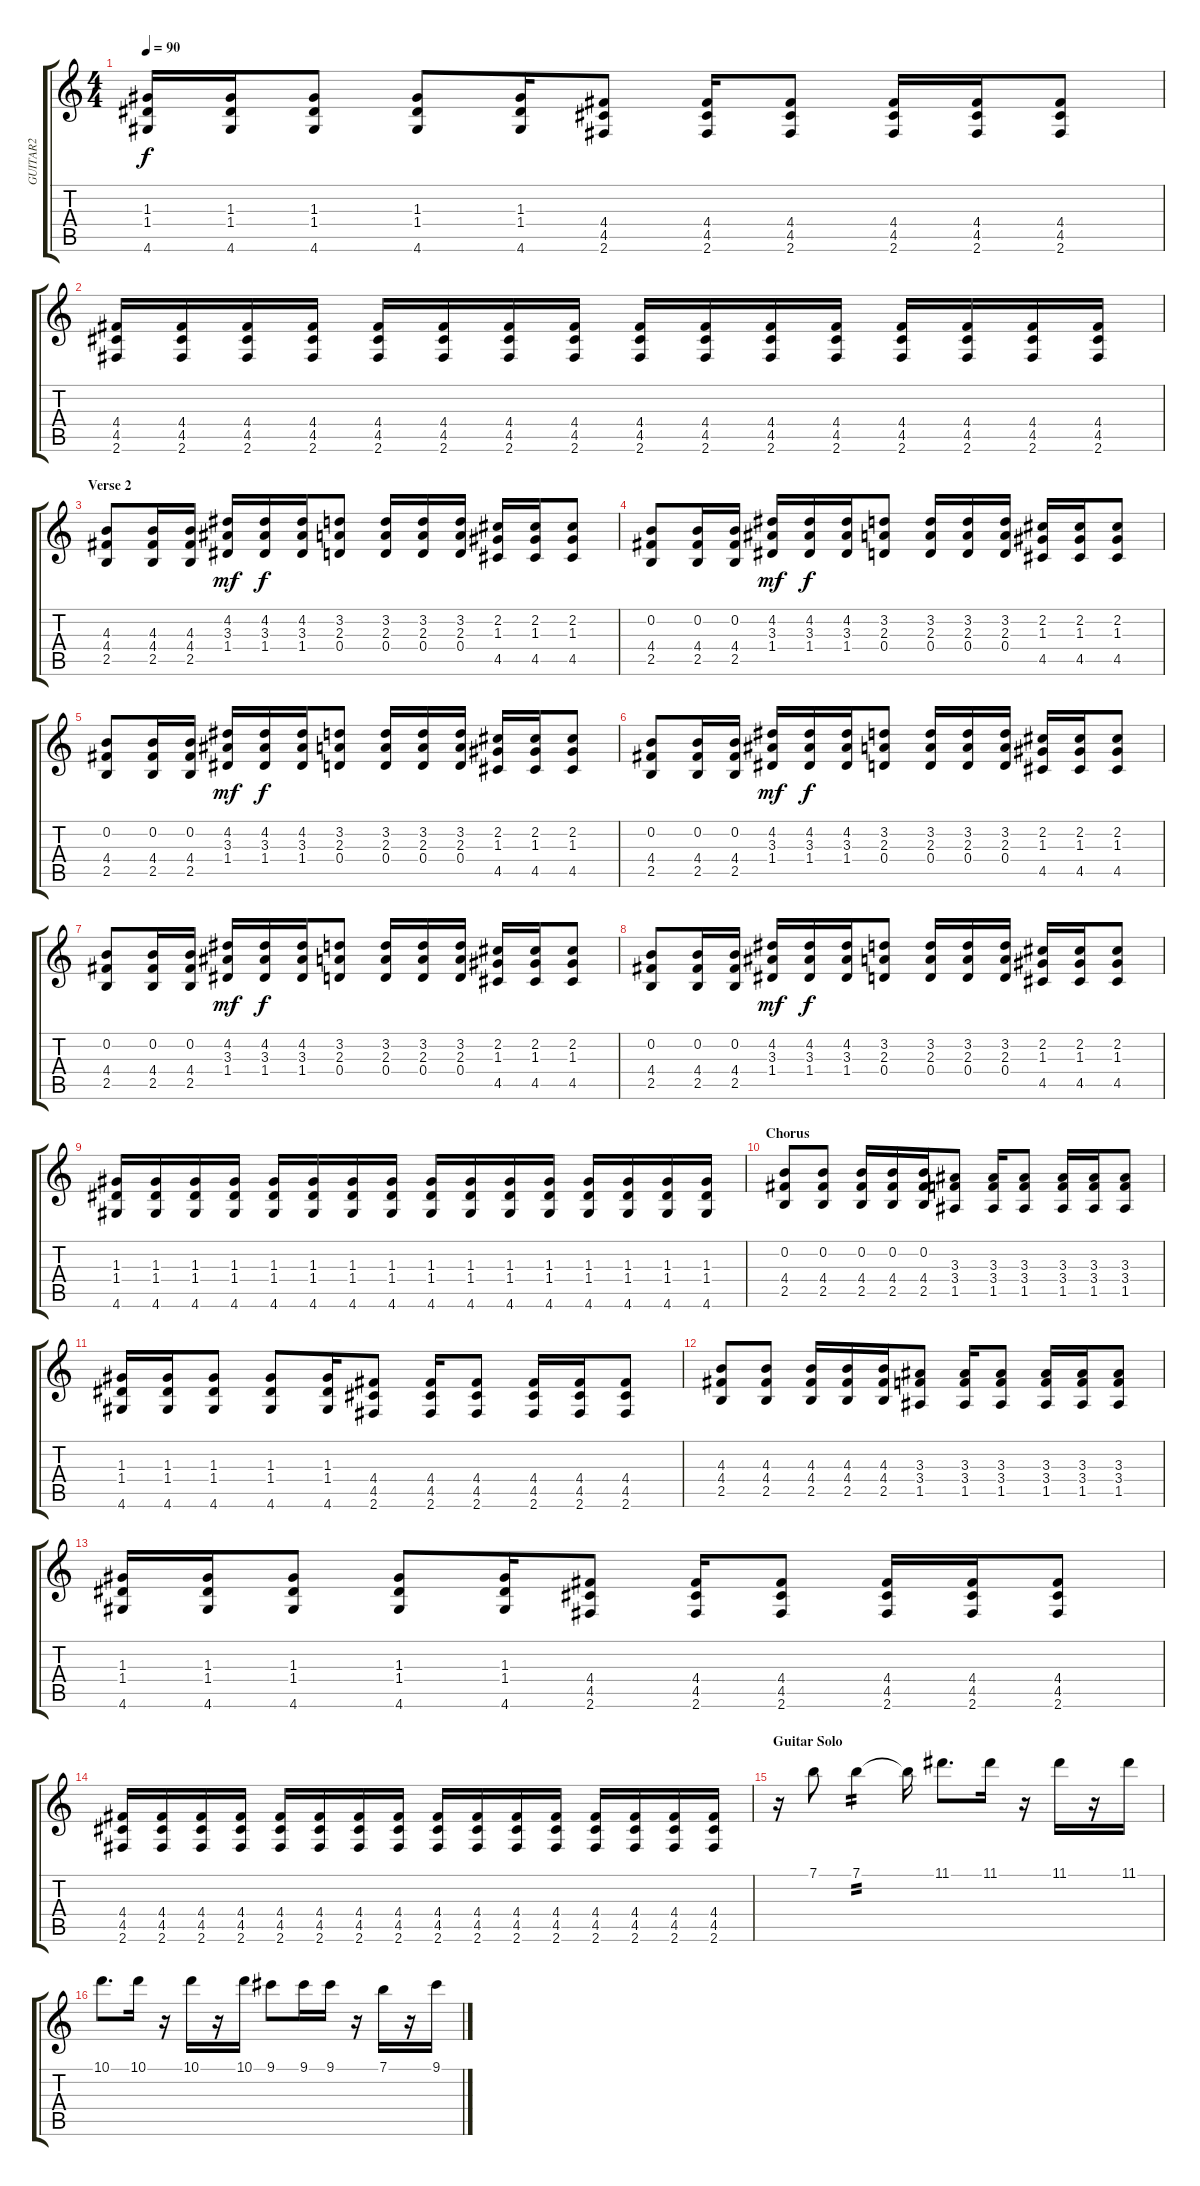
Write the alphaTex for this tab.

\track ("GUITAR2" "GUITAR2") {instrument overdrivenguitar}
\staff {score tabs}
\tuning (E4 B3 G3 D3 A2 E2) {hide}
\ts (4 4)
\tempo 90
\clef g2
\ks c
(1.3 1.4 4.6).16{dy f} (1.3 1.4 4.6).16 (1.3 1.4 4.6).8 (1.3 1.4 4.6).8 (1.3 1.4 4.6).16 (4.4 4.5 2.6).8 (4.4 4.5 2.6).16 (4.4 4.5 2.6).8 (4.4 4.5 2.6).16 (4.4 4.5 2.6).16 (4.4 4.5 2.6).8 |
(4.4 4.5 2.6).16 (4.4 4.5 2.6).16 (4.4 4.5 2.6).16 (4.4 4.5 2.6).16 (4.4 4.5 2.6).16 (4.4 4.5 2.6).16 (4.4 4.5 2.6).16 (4.4 4.5 2.6).16 (4.4 4.5 2.6).16 (4.4 4.5 2.6).16 (4.4 4.5 2.6).16 (4.4 4.5 2.6).16 (4.4 4.5 2.6).16 (4.4 4.5 2.6).16 (4.4 4.5 2.6).16 (4.4 4.5 2.6).16 |
\section ("" "Verse 2")
(4.3 4.4 2.5).8 (4.3 4.4 2.5).16 (4.3 4.4 2.5).16 (4.2 3.3 1.4).16{dy mf} (4.2 3.3 1.4).16{dy f} (4.2 3.3 1.4).16 (3.2 2.3 0.4).8 (3.2 2.3 0.4).16 (3.2 2.3 0.4).16 (3.2 2.3 0.4).16 (2.2 1.3 4.5).16 (2.2 1.3 4.5).16 (2.2 1.3 4.5).8 |
(0.2 4.4 2.5).8 (0.2 4.4 2.5).16 (0.2 4.4 2.5).16 (4.2 3.3 1.4).16{dy mf} (4.2 3.3 1.4).16{dy f} (4.2 3.3 1.4).16 (3.2 2.3 0.4).8 (3.2 2.3 0.4).16 (3.2 2.3 0.4).16 (3.2 2.3 0.4).16 (2.2 1.3 4.5).16 (2.2 1.3 4.5).16 (2.2 1.3 4.5).8 |
(0.2 4.4 2.5).8 (0.2 4.4 2.5).16 (0.2 4.4 2.5).16 (4.2 3.3 1.4).16{dy mf} (4.2 3.3 1.4).16{dy f} (4.2 3.3 1.4).16 (3.2 2.3 0.4).8 (3.2 2.3 0.4).16 (3.2 2.3 0.4).16 (3.2 2.3 0.4).16 (2.2 1.3 4.5).16 (2.2 1.3 4.5).16 (2.2 1.3 4.5).8 |
(0.2 4.4 2.5).8 (0.2 4.4 2.5).16 (0.2 4.4 2.5).16 (4.2 3.3 1.4).16{dy mf} (4.2 3.3 1.4).16{dy f} (4.2 3.3 1.4).16 (3.2 2.3 0.4).8 (3.2 2.3 0.4).16 (3.2 2.3 0.4).16 (3.2 2.3 0.4).16 (2.2 1.3 4.5).16 (2.2 1.3 4.5).16 (2.2 1.3 4.5).8 |
(0.2 4.4 2.5).8 (0.2 4.4 2.5).16 (0.2 4.4 2.5).16 (4.2 3.3 1.4).16{dy mf} (4.2 3.3 1.4).16{dy f} (4.2 3.3 1.4).16 (3.2 2.3 0.4).8 (3.2 2.3 0.4).16 (3.2 2.3 0.4).16 (3.2 2.3 0.4).16 (2.2 1.3 4.5).16 (2.2 1.3 4.5).16 (2.2 1.3 4.5).8 |
(0.2 4.4 2.5).8 (0.2 4.4 2.5).16 (0.2 4.4 2.5).16 (4.2 3.3 1.4).16{dy mf} (4.2 3.3 1.4).16{dy f} (4.2 3.3 1.4).16 (3.2 2.3 0.4).8 (3.2 2.3 0.4).16 (3.2 2.3 0.4).16 (3.2 2.3 0.4).16 (2.2 1.3 4.5).16 (2.2 1.3 4.5).16 (2.2 1.3 4.5).8 |
(1.3 1.4 4.6).16 (1.3 1.4 4.6).16 (1.3 1.4 4.6).16 (1.3 1.4 4.6).16 (1.3 1.4 4.6).16 (1.3 1.4 4.6).16 (1.3 1.4 4.6).16 (1.3 1.4 4.6).16 (1.3 1.4 4.6).16 (1.3 1.4 4.6).16 (1.3 1.4 4.6).16 (1.3 1.4 4.6).16 (1.3 1.4 4.6).16 (1.3 1.4 4.6).16 (1.3 1.4 4.6).16 (1.3 1.4 4.6).16 |
\section ("" "Chorus")
(0.2 4.4 2.5).8 (0.2 4.4 2.5).8 (0.2 4.4 2.5).16 (0.2 4.4 2.5).16 (0.2 4.4 2.5).16 (3.3 3.4 1.5).8 (3.3 3.4 1.5).16 (3.3 3.4 1.5).8 (3.3 3.4 1.5).16 (3.3 3.4 1.5).16 (3.3 3.4 1.5).8 |
(1.3 1.4 4.6).16 (1.3 1.4 4.6).16 (1.3 1.4 4.6).8 (1.3 1.4 4.6).8 (1.3 1.4 4.6).16 (4.4 4.5 2.6).8 (4.4 4.5 2.6).16 (4.4 4.5 2.6).8 (4.4 4.5 2.6).16 (4.4 4.5 2.6).16 (4.4 4.5 2.6).8 |
(4.3 4.4 2.5).8 (4.3 4.4 2.5).8 (4.3 4.4 2.5).16 (4.3 4.4 2.5).16 (4.3 4.4 2.5).16 (3.3 3.4 1.5).8 (3.3 3.4 1.5).16 (3.3 3.4 1.5).8 (3.3 3.4 1.5).16 (3.3 3.4 1.5).16 (3.3 3.4 1.5).8 |
(1.3 1.4 4.6).16 (1.3 1.4 4.6).16 (1.3 1.4 4.6).8 (1.3 1.4 4.6).8 (1.3 1.4 4.6).16 (4.4 4.5 2.6).8 (4.4 4.5 2.6).16 (4.4 4.5 2.6).8 (4.4 4.5 2.6).16 (4.4 4.5 2.6).16 (4.4 4.5 2.6).8 |
(4.4 4.5 2.6).16 (4.4 4.5 2.6).16 (4.4 4.5 2.6).16 (4.4 4.5 2.6).16 (4.4 4.5 2.6).16 (4.4 4.5 2.6).16 (4.4 4.5 2.6).16 (4.4 4.5 2.6).16 (4.4 4.5 2.6).16 (4.4 4.5 2.6).16 (4.4 4.5 2.6).16 (4.4 4.5 2.6).16 (4.4 4.5 2.6).16 (4.4 4.5 2.6).16 (4.4 4.5 2.6).16 (4.4 4.5 2.6).16 |
\section ("" "Guitar Solo")
r.16{volume 14} 7.1.8 7.1.4{tp 2} 7.1{t}.16 11.1.8{d} 11.1.16 r.16 11.1.16 r.16 11.1.16 |
10.1.8{d} 10.1.16 r.16 10.1.16 r.16 10.1.16 9.1.8 9.1.16 9.1.16 r.16 7.1.16 r.16 9.1.16
